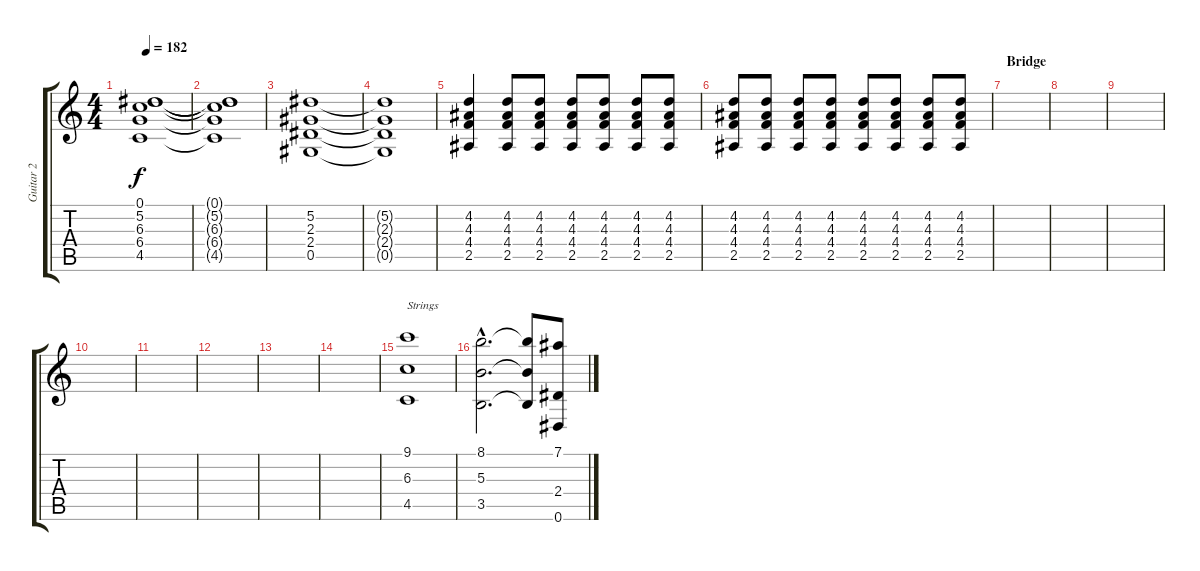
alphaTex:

\track ("Guitar 2" "Guitar 2") {instrument overdrivenguitar}
\staff {score tabs}
\tuning (Eb4 Bb3 Gb3 Db3 Ab2 Eb2) {hide}
\ts (4 4)
\tempo 182
\clef g2
\ks c
(0.1 5.2 6.3 6.4 4.5).1{dy f} |
(0.1{t} 5.2{t} 6.3{t} 6.4{t} 4.5{t}).1 |
(5.2 2.3 2.4 0.5).1 |
(5.2{t} 2.3{t} 2.4{t} 0.5{t}).1 |
(4.2 4.3 4.4 2.5).4 (4.2 4.3 4.4 2.5).8 (4.2 4.3 4.4 2.5).8 (4.2 4.3 4.4 2.5).8 (4.2 4.3 4.4 2.5).8 (4.2 4.3 4.4 2.5).8 (4.2 4.3 4.4 2.5).8 |
(4.2 4.3 4.4 2.5).8 (4.2 4.3 4.4 2.5).8 (4.2 4.3 4.4 2.5).8 (4.2 4.3 4.4 2.5).8 (4.2 4.3 4.4 2.5).8 (4.2 4.3 4.4 2.5).8 (4.2 4.3 4.4 2.5).8 (4.2 4.3 4.4 2.5).8 |
\section ("" "Bridge")
|
|
|
|
|
|
|
|
(9.1 6.3 4.5).1{txt "Strings" instrument flute} |
(8.1{hac} 5.3{hac} 3.5{hac}).2{d} (8.1{t} 5.3{t} 3.5{t}).8 (7.1 2.4 0.6).8
